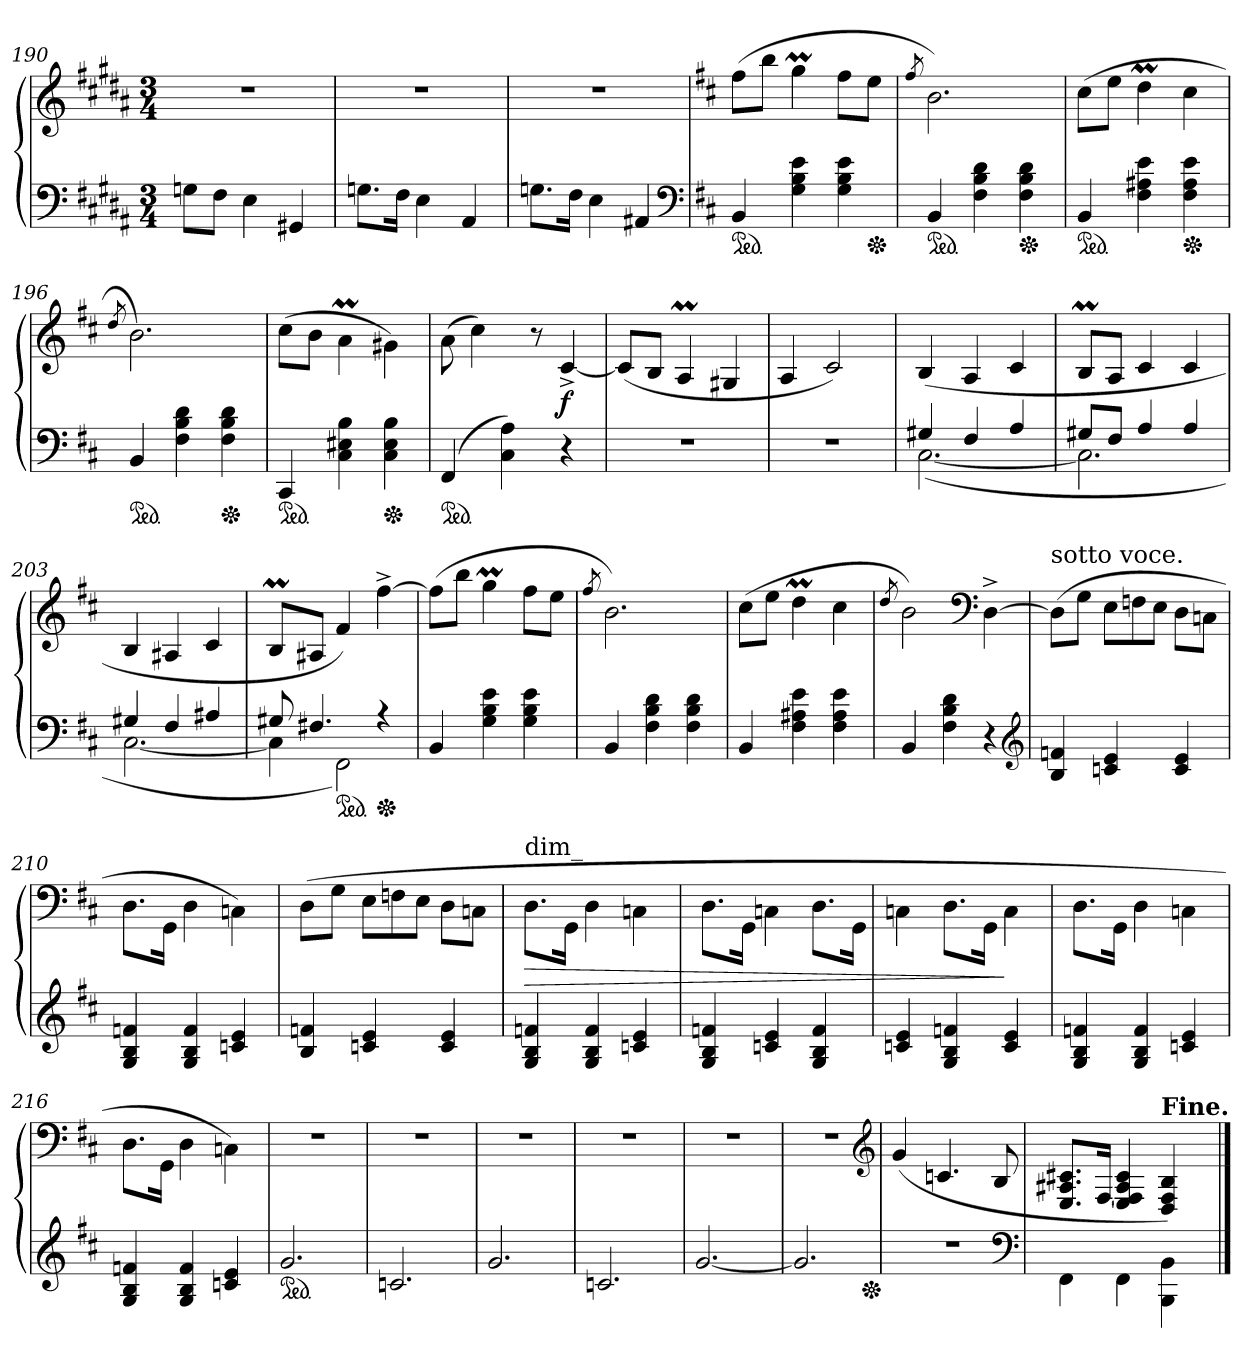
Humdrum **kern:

**kern	**kern	**dynam
*part1	*part1	*part1
*staff2	*staff1	*staff1/2
*clefF4	*clefG2	*
*k[f#c#g#d#a#]	*k[f#c#g#d#a#]	*
*M3/4	*M3/4	*
=190	=190	=190
8GnL	2.r	.
8F#J	.	.
4E	.	.
4GG#X	.	.
=191	=191	=191
8.GnL	2.r	.
16F#Jk	.	.
4E	.	.
4AA#	.	.
=192	=192	=192
8.GnL	2.r	.
16F#Jk	.	.
4E	.	.
4AA#X	.	.
*clefF4	*	*
=193	=193	=193
*k[f#c#]	*k[f#c#]	*
*ped	*	*
4BB	(8ff#L	.
.	8bbJ	.
4G 4B 4e	4ggM	.
4G 4B 4e	8ff#L	.
*Xped	*	*
.	8eeJ	.
=194	=194	=194
.	8qff#/	.
*ped	*	*
4BB	2.b)	.
4F# 4B 4d	.	.
*Xped	*	*
4F# 4B 4d	.	.
=195	=195	=195
*ped	*	*
4BB	(8cc#L	.
.	8eeJ	.
4F# 4A#X 4e	4ddM	.
*Xped	*	*
4F# 4A# 4e	4cc#	.
=196	=196	=196
.	8qdd/	.
*ped	*	*
4BB	2.b)	.
4F# 4B 4d	.	.
*Xped	*	*
4F# 4B 4d	.	.
=197	=197	=197
*ped	*	*
4CC#	(8cc#L	.
.	8bJ	.
4C# 4E#X 4B	4aM\	.
*Xped	*	*
4C# 4E# 4B	4g#X\)	.
=198	=198	=198
*ped	*	*
(4FF#	(8a\	.
.	4cc#)	.
4C# 4A)	.	.
.	8r	.
4r	[4c#^>	f
=199	=199	=199
2.r	(8c#L]	.
.	8BJ	.
.	4AM	.
.	4G#X	.
=200	=200	=200
2.r	4A	.
.	2c#)	.
=201	=201	=201
*^	*	*
4G#X	([2.C#	(4B	.
4F#	.	4A	.
4A	.	4c#	.
=202	=202	=202	=202
8G#XL	2.C#]	8BML	.
8F#J	.	8AJ	.
4A	.	4c#	.
4A	.	4c#	.
=203	=203	=203	=203
4G#X	[2.C#	4B	.
4F#	.	4A#X	.
4A#X	.	4c#	.
=204	=204	=204	=204
8G#X	4C#]	8BML	.
4.F#X	.	8A#XJ	.
*ped	*	*	*
.	2FF#)	4f#)	.
*Xped	*	*	*
4r	.	[4ff#^	.
*v	*v	*	*
=205	=205	=205
4BB	(8ff#L]	.
.	8bbJ	.
4G 4B 4e	4ggM	.
4G 4B 4e	8ff#L	.
.	8eeJ	.
=206	=206	=206
.	8qff#/	.
4BB	2.b)	.
4F# 4B 4d	.	.
4F# 4B 4d	.	.
=207	=207	=207
4BB	(8cc#L	.
.	8eeJ	.
4F# 4A#X 4e	4ddM	.
4F# 4A# 4e	4cc#	.
=208	=208	=208
.	8qdd/	.
4BB	2b)	.
4F# 4B 4d	.	.
*	*clefF4	*
4r	[4D^	.
*clefG2	*	*
=209	=209	=209
!	!LO:TX:a:t=sotto voce.	!
4B 4fn	(8DL]	.
.	8GJ	.
*	*Xtuplet	*
4cn 4e	12EL	.
.	12Fn	.
.	12EJ	.
4c 4e	8D\L	.
.	8CnJ	.
=210	=210	=210
4G 4B 4fn	8.D\L	.
.	16GGJk	.
4G 4B 4f	4D	.
4cn 4e	4Cn\)	.
=211	=211	=211
4B 4fn	(>8DL	.
.	8GJ	.
4cn 4e	12EL	.
.	12Fn	.
.	12EJ	.
4c 4e	8D\L	.
.	8CnJ	.
=212	=212	=212
!	!LO:TX:a:t=dim_	!
!	!	!LO:HP:b
4G 4B 4fn	8.D\L	>
.	16GGJk	.
4G 4B 4f	4D	.
4cn 4e	4Cn\	.
=213	=213	=213
4G 4B 4fn	8.D\L	.
.	16GGJk	.
4cn 4e	4Cn\	.
4G 4B 4f	8.D\L	.
.	16GGJk	.
=214	=214	=214
4cn 4e	4Cn\	.
4G 4B 4fn	8.D\L	.
.	16GGJk	.
4c 4e	4C\	]
=215	=215	=215
4G 4B 4fn	8.D\L	.
.	16GGJk	.
4G 4B 4f	4D	.
4cn 4e	4Cn\	.
=216	=216	=216
4G 4B 4fn	8.D\L	.
.	16GGJk	.
4G 4B 4f	4D	.
4cn 4e	4Cn\)	.
=217	=217	=217
*ped	*	*
2.g	2.r	.
=218	=218	=218
2.cn	2.r	.
=219	=219	=219
2.g	2.r	.
=220	=220	=220
2.cn	2.r	.
=221	=221	=221
[2.g	2.r	.
=222	=222	=222
2.g]	2.r	.
*	*clefG2	*
*Xped	*	*
=223	=223	=223
2.r	(>4g	.
.	4.cn	.
.	8B	.
*clefF4	*	*
=224	=224	=224
4FF#\	8.E/ 8.A#X/ 8.c#X/L	.
.	[16F#/Jk	.
4FF#\	4E/ 4F#]/ 4A#/ 4c#/	.
!	!LO:TX:a:B:t=Fine.	!
4BBB\ 4BB\	4D/ 4F#/ 4B/)	.
==	==	==
*-	*-	*-
